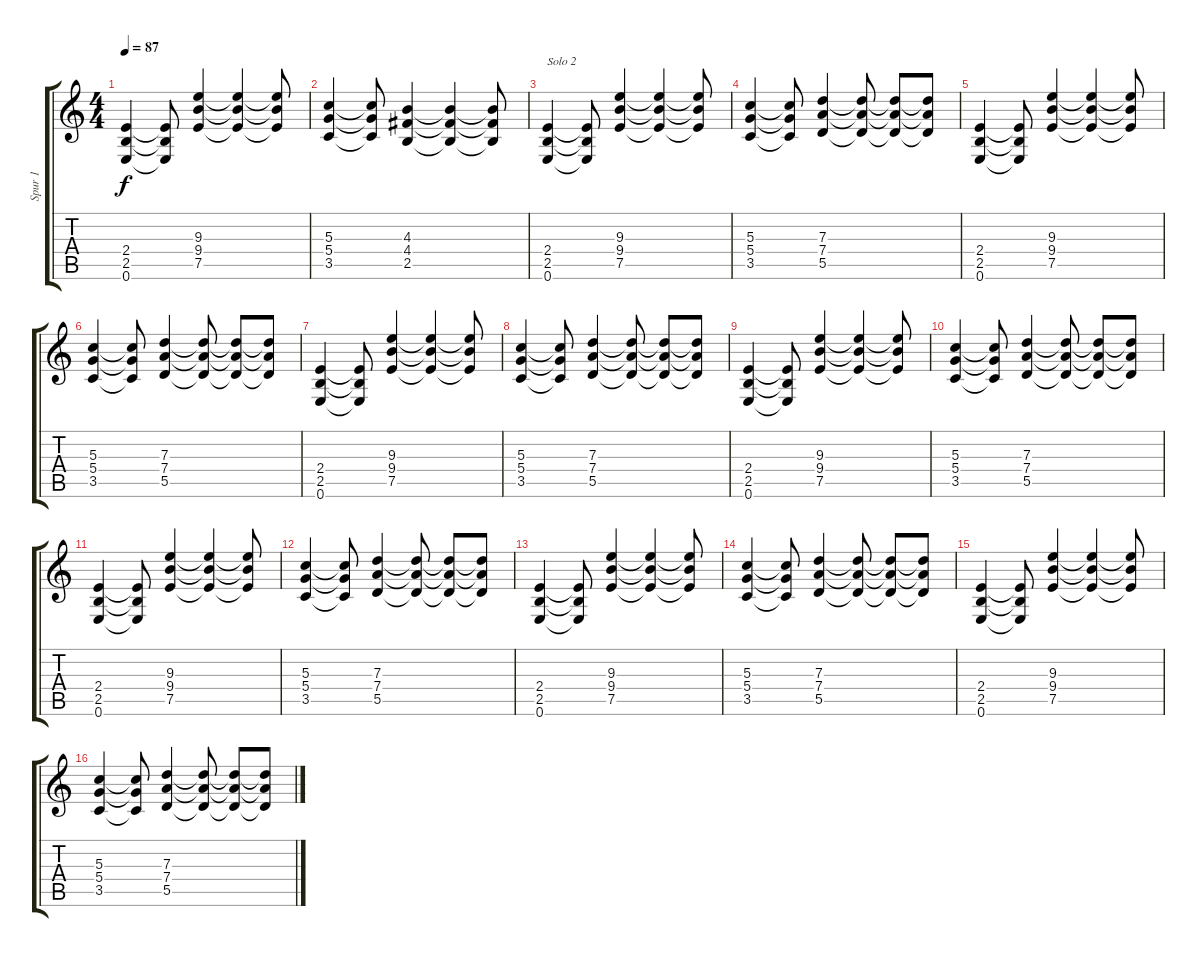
\track ("Spur 1" "Spur 1") {instrument distortionguitar}
\staff {score tabs}
\tuning (E4 B3 G3 D3 A2 E2) {hide}
\ts (4 4)
\tempo 87
\clef g2
\ks c
(2.4 2.5 0.6).4{dy f instrument distortionguitar} (2.4{t} 2.5{t} 0.6{t}).8 (9.3 9.4 7.5).4 (9.3{t} 9.4{t} 7.5{t}).4 (9.3{t} 9.4{t} 7.5{t}).8 |
(5.3 5.4 3.5).4 (5.3{t} 5.4{t} 3.5{t}).8 (4.3 4.4 2.5).4 (4.3{t} 4.4{t} 2.5{t}).4 (4.3{t} 4.4{t} 2.5{t}).8 |
(2.4 2.5 0.6).4{txt "Solo 2" volume 9} (2.4{t} 2.5{t} 0.6{t}).8 (9.3 9.4 7.5).4 (9.3{t} 9.4{t} 7.5{t}).4 (9.3{t} 9.4{t} 7.5{t}).8 |
(5.3 5.4 3.5).4 (5.3{t} 5.4{t} 3.5{t}).8 (7.3 7.4 5.5).4 (7.3{t} 7.4{t} 5.5{t}).8 (7.3{t} 7.4{t} 5.5{t}).8 (7.3{t} 7.4{t} 5.5{t}).8 |
(2.4 2.5 0.6).4 (2.4{t} 2.5{t} 0.6{t}).8 (9.3 9.4 7.5).4 (9.3{t} 9.4{t} 7.5{t}).4 (9.3{t} 9.4{t} 7.5{t}).8 |
(5.3 5.4 3.5).4 (5.3{t} 5.4{t} 3.5{t}).8 (7.3 7.4 5.5).4 (7.3{t} 7.4{t} 5.5{t}).8 (7.3{t} 7.4{t} 5.5{t}).8 (7.3{t} 7.4{t} 5.5{t}).8 |
(2.4 2.5 0.6).4 (2.4{t} 2.5{t} 0.6{t}).8 (9.3 9.4 7.5).4 (9.3{t} 9.4{t} 7.5{t}).4 (9.3{t} 9.4{t} 7.5{t}).8 |
(5.3 5.4 3.5).4 (5.3{t} 5.4{t} 3.5{t}).8 (7.3 7.4 5.5).4 (7.3{t} 7.4{t} 5.5{t}).8 (7.3{t} 7.4{t} 5.5{t}).8 (7.3{t} 7.4{t} 5.5{t}).8 |
(2.4 2.5 0.6).4 (2.4{t} 2.5{t} 0.6{t}).8 (9.3 9.4 7.5).4 (9.3{t} 9.4{t} 7.5{t}).4 (9.3{t} 9.4{t} 7.5{t}).8 |
(5.3 5.4 3.5).4 (5.3{t} 5.4{t} 3.5{t}).8 (7.3 7.4 5.5).4 (7.3{t} 7.4{t} 5.5{t}).8 (7.3{t} 7.4{t} 5.5{t}).8 (7.3{t} 7.4{t} 5.5{t}).8 |
(2.4 2.5 0.6).4 (2.4{t} 2.5{t} 0.6{t}).8 (9.3 9.4 7.5).4 (9.3{t} 9.4{t} 7.5{t}).4 (9.3{t} 9.4{t} 7.5{t}).8 |
(5.3 5.4 3.5).4 (5.3{t} 5.4{t} 3.5{t}).8 (7.3 7.4 5.5).4 (7.3{t} 7.4{t} 5.5{t}).8 (7.3{t} 7.4{t} 5.5{t}).8 (7.3{t} 7.4{t} 5.5{t}).8 |
(2.4 2.5 0.6).4 (2.4{t} 2.5{t} 0.6{t}).8 (9.3 9.4 7.5).4 (9.3{t} 9.4{t} 7.5{t}).4 (9.3{t} 9.4{t} 7.5{t}).8 |
(5.3 5.4 3.5).4 (5.3{t} 5.4{t} 3.5{t}).8 (7.3 7.4 5.5).4 (7.3{t} 7.4{t} 5.5{t}).8 (7.3{t} 7.4{t} 5.5{t}).8 (7.3{t} 7.4{t} 5.5{t}).8 |
(2.4 2.5 0.6).4 (2.4{t} 2.5{t} 0.6{t}).8 (9.3 9.4 7.5).4 (9.3{t} 9.4{t} 7.5{t}).4 (9.3{t} 9.4{t} 7.5{t}).8 |
(5.3 5.4 3.5).4 (5.3{t} 5.4{t} 3.5{t}).8 (7.3 7.4 5.5).4 (7.3{t} 7.4{t} 5.5{t}).8 (7.3{t} 7.4{t} 5.5{t}).8 (7.3{t} 7.4{t} 5.5{t}).8
